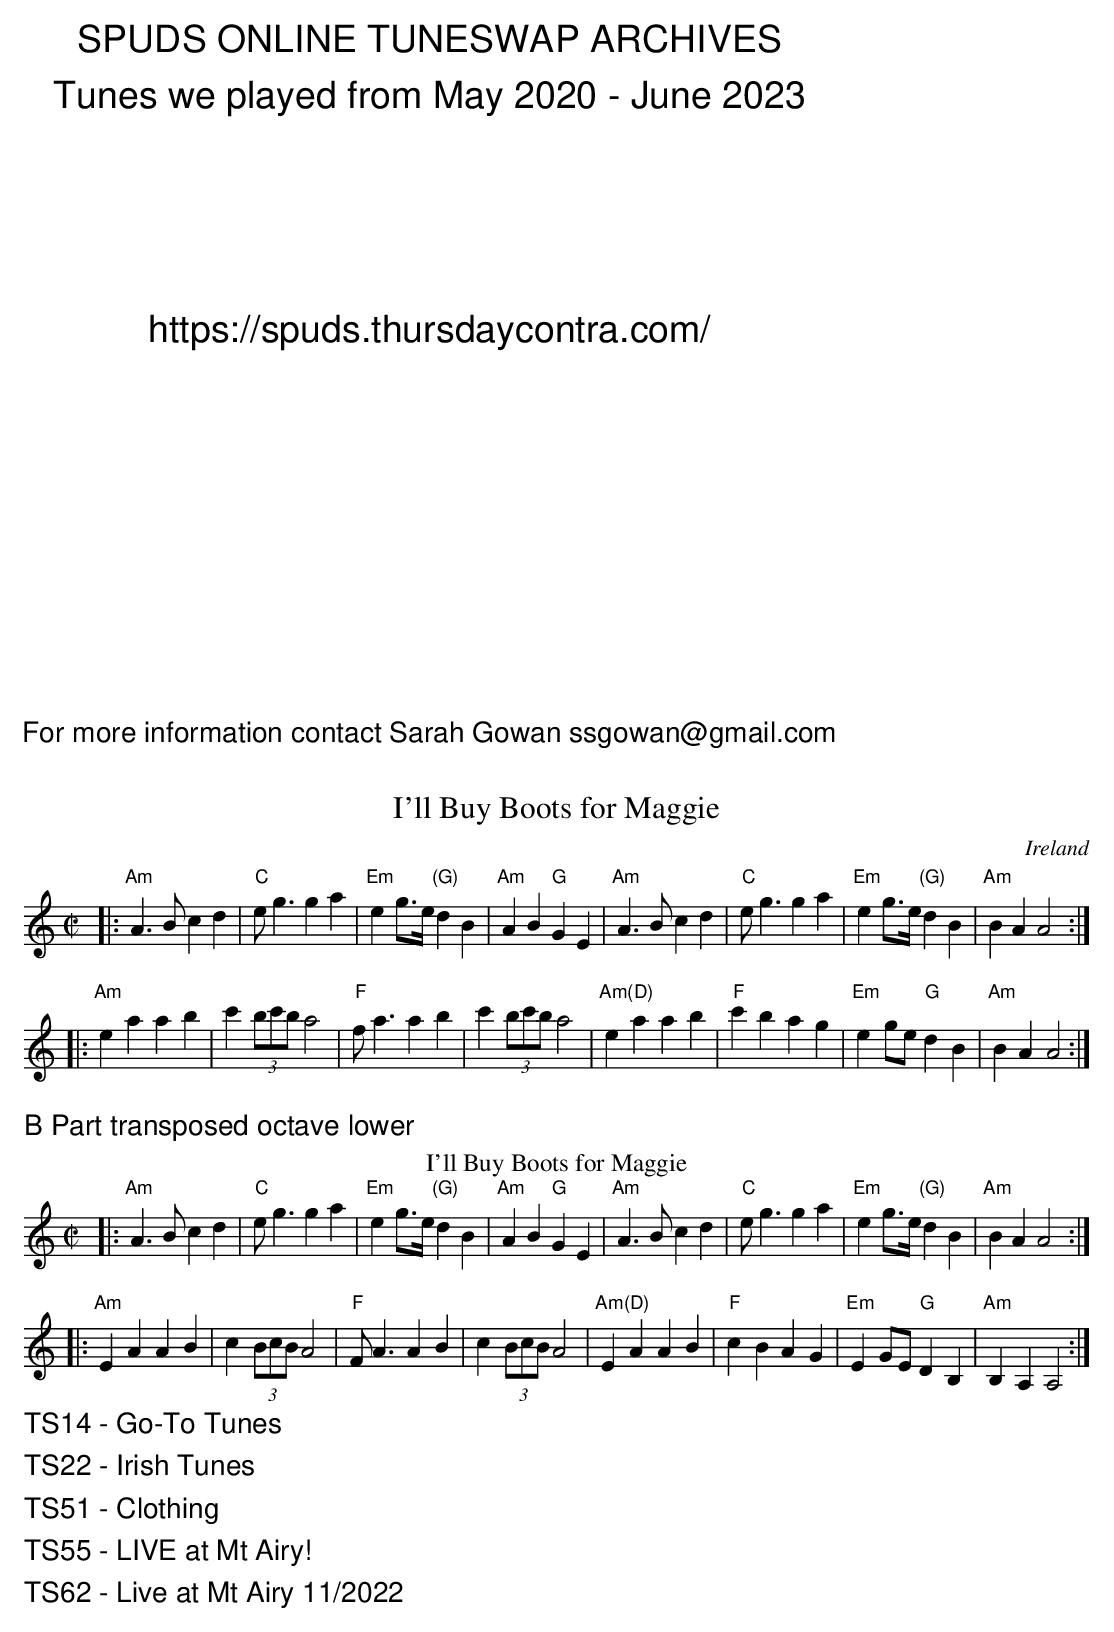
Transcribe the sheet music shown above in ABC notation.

X:1
T:I'll Buy Boots for Maggie
O:Ireland
M:C|
L:1/8
K:Am
|:"Am"A3B c2d2|"C"eg3 g2a2|"Em"e2g>e "(G)"d2B2|"Am"A2B2 "G"G2E2|\
"Am"A3B c2d2|"C"eg3 g2a2|"Em"e2g>e "(G)"d2B2|"Am"B2A2A4:|
|:"Am"e2a2 a2b2|c'2 (3bc'ba4|"F"fa3 a2b2|c'2 (3bc'ba4|\
"Am(D)"e2a2 a2b2|"F"c'2b2 a2g2|"Em"e2ge "G"d2B2|"Am"B2A2 A4:|
%%text B Part transposed octave lower
T:I'll Buy Boots for Maggie
O:Ireland
M:C|
L:1/8
K:Am
|:"Am"A3B c2d2|"C"eg3 g2a2|"Em"e2g>e "(G)"d2B2|"Am"A2B2 "G"G2E2|\
"Am"A3B c2d2|"C"eg3 g2a2|"Em"e2g>e "(G)"d2B2|"Am"B2A2A4:|
|:"Am"E2A2 A2B2|c2 (3BcBA4|"F"FA3 A2B2|c2 (3BcBA4|\
"Am(D)"E2A2 A2B2|"F"c2B2 A2G2|"Em"E2GE "G"D2B,2|"Am"B,2A,2 A,4:|
